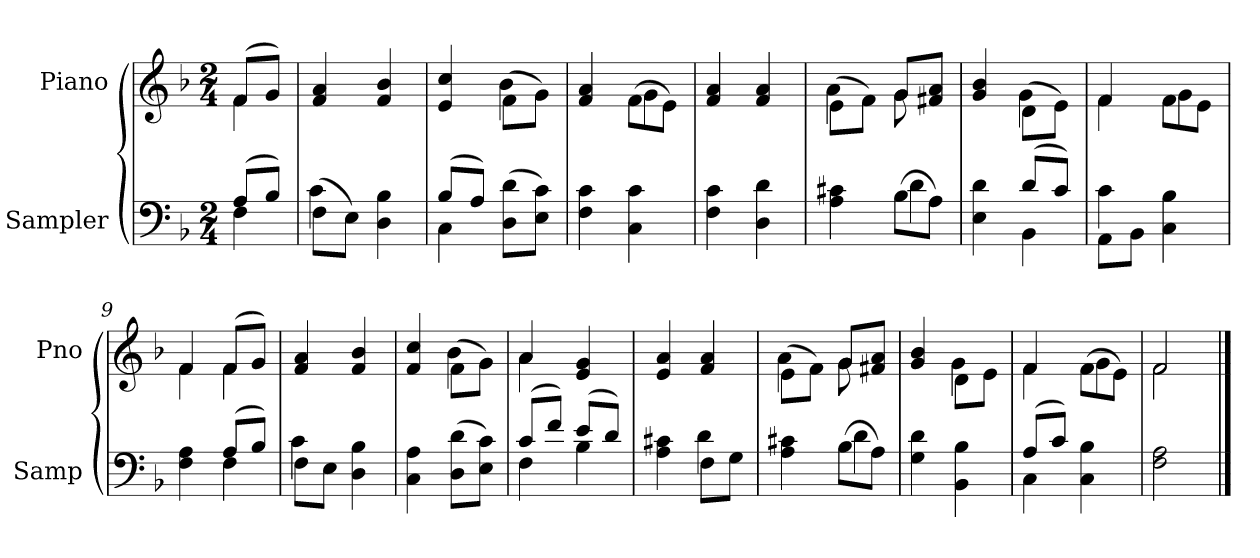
**kern	**kern
*part2	*part1
*staff2	*staff1
*I"Sampler	*I"Piano
*I'Samp	*I'Pno
*clefF4	*clefG2
*k[b-]	*k[b-]
*F:	*F:
*M2/4	*M2/4
=1	=1
*^	*^
(8A/L	4F	(8f/L	4f
8B-/J)	.	8g/J)	.
*	*	*v	*v
=2	=2	=2
(8F\L	4c	4f 4a
8E\J)	.	.
4D 4B-	4ryy	4f 4b-
=3	=3	=3
*	*	*^
(8B-/L	4C	4e 4cc	4ryy
8A/J)	.	.	.
(8D\ 8d\L	4ryy	(8f\L	4b-
8E\ 8c\J)	.	8g\J)	.
*v	*v	*	*
=4	=4	=4
4F 4c	4f 4a	4ryy
4C 4c	(8f\L	4g
.	8e\J)	.
*	*v	*v
=5	=5
4F 4c	4f 4a
4D 4d	4f 4a
=6	=6
*^	*^
4A 4c#X	4ryy	(8e\L	4a
.	.	8f\J)	.
(8B-\L	4d	8g/L	8g
8A\J)	.	8f#X/ 8a/J	8ryy
=7	=7	=7	=7
4E 4d	4ryy	4g 4b-	4ryy
(8d/L	4BB-	(8d\L	4g
8c/J)	.	8e\J)	.
=8	=8	=8	=8
8AA\L	4c	4f/	4f
8BB-\J	.	.	.
4C 4B-	4ryy	8f\L	4g
.	.	8e\J	.
=9	=9	=9	=9
4F 4A	4ryy	4f/	4f
(8A/L	4F	(8f/L	4f
8B-/J)	.	8g/J)	.
*	*	*v	*v
=10	=10	=10
8F\L	4c	4f 4a
8E\J	.	.
4D 4B-	4ryy	4f 4b-
*v	*v	*
=11	=11
*	*^
4C 4A	4f 4cc	4ryy
(8D\ 8d\L	(8f\L	4b-
8E\ 8c\J)	8g\J)	.
=12	=12	=12
*^	*	*
(8c/L	4F	4a/	4a
8f/J)	.	.	.
(8e/L	4B-	4e 4g	4ryy
8d/J)	.	.	.
*	*	*v	*v
=13	=13	=13
4A 4c#X	4ryy	4e 4a
8F\L	4d	4f 4a
8G\J	.	.
=14	=14	=14
*	*	*^
4A 4c#X	4ryy	(8e\L	4a
.	.	8f\J)	.
(8B-\L	4d	8g/L	8g
8A\J)	.	8f#X/ 8a/J	8ryy
*v	*v	*	*
=15	=15	=15
4G 4d	4g 4b-	4ryy
4BB- 4B-	8d\L	4g
.	8e\J	.
=16	=16	=16
*^	*	*
(8A/L	4C	4f/	4f
8c/J)	.	.	.
4C 4B-	4ryy	(8f\L	4g
.	.	8e\J)	.
*v	*v	*	*
=17	=17	=17
2F 2A	2f/	2f
*	*v	*v
==	==
*-	*-
